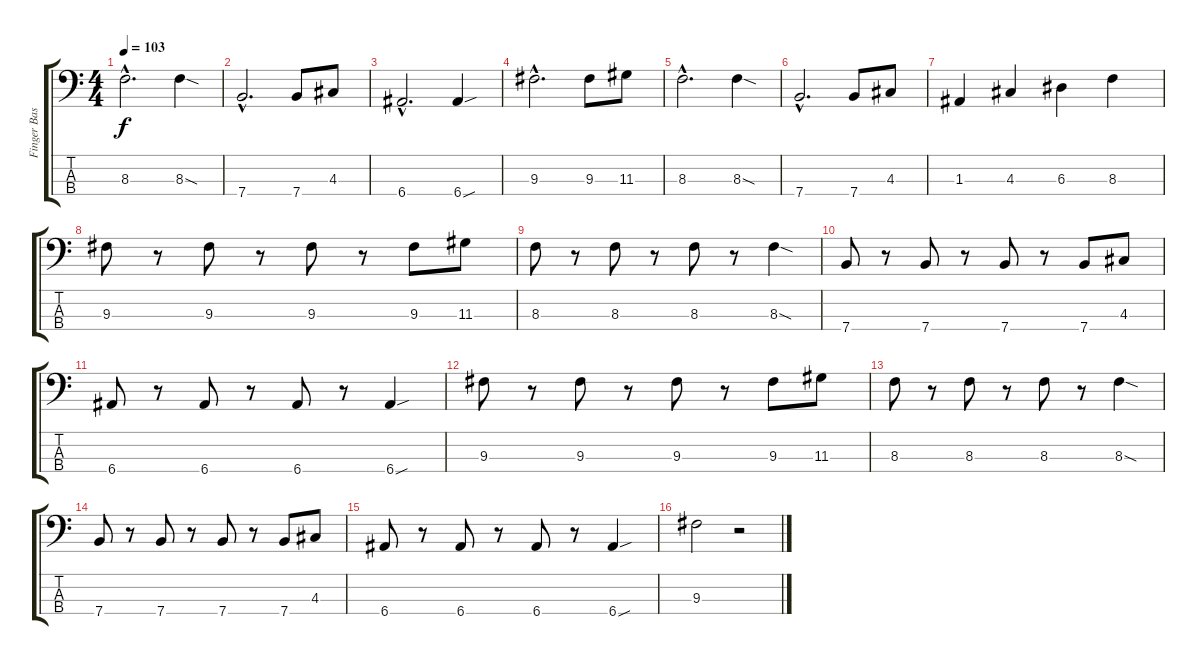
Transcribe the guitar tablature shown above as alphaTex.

\track ("Finger Bass" "Finger Bas") {instrument electricbassfinger}
\staff {score tabs}
\tuning (G2 D2 A1 E1) {hide}
\ts (4 4)
\tempo 103
\clef f4
\ks c
8.3{hac}.2{d dy f} 8.3{sod}.4 |
7.4{hac}.2{d} 7.4.8 4.3.8 |
6.4{hac}.2{d} 6.4{sou}.4 |
9.3{hac}.2{d} 9.3.8 11.3.8 |
8.3{hac}.2{d} 8.3{sod}.4 |
7.4{hac}.2{d} 7.4.8 4.3.8 |
1.3.4 4.3.4 6.3.4 8.3.4 |
9.3.8 r.8 9.3.8 r.8 9.3.8 r.8 9.3.8 11.3.8 |
8.3.8 r.8 8.3.8 r.8 8.3.8 r.8 8.3{sod}.4 |
7.4.8 r.8 7.4.8 r.8 7.4.8 r.8 7.4.8 4.3.8 |
6.4.8 r.8 6.4.8 r.8 6.4.8 r.8 6.4{sou}.4 |
9.3.8 r.8 9.3.8 r.8 9.3.8 r.8 9.3.8 11.3.8 |
8.3.8 r.8 8.3.8 r.8 8.3.8 r.8 8.3{sod}.4 |
7.4.8 r.8 7.4.8 r.8 7.4.8 r.8 7.4.8 4.3.8 |
6.4.8 r.8 6.4.8 r.8 6.4.8 r.8 6.4{sou}.4 |
9.3.2 r.2
